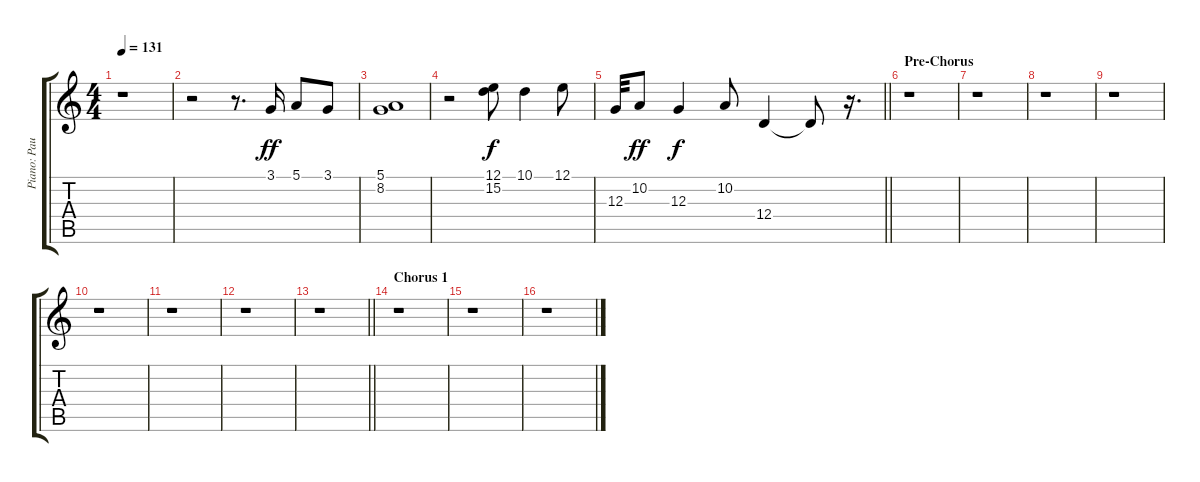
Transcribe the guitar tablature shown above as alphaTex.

\track ("Piano: Paul Rodgers" "Piano: Pau") {instrument acousticgrandpiano}
\staff {score tabs}
\tuning (E4 B3 G3 D3 A2 E2) {hide}
\ts (4 4)
\tempo 131
\clef g2
\ks c
r.1{dy f} |
r.2 r.8{d} 3.1.16{dy ff} 5.1.8 3.1.8 |
(5.1 8.2).1 |
r.2 (12.1 15.2).8{dy f} 10.1.4 12.1.8 |
\barLineRight lightlight
12.3.32 10.2.8{dy ff} 12.3.4{dy f} 10.2.8 12.4.4 12.4{t}.8 r.16{d} |
\section ("" "Pre-Chorus")
r.1 |
r.1 |
r.1 |
r.1 |
r.1 |
r.1 |
r.1 |
\barLineRight lightlight
r.1 |
\section ("" "Chorus 1")
r.1 |
r.1 |
r.1
